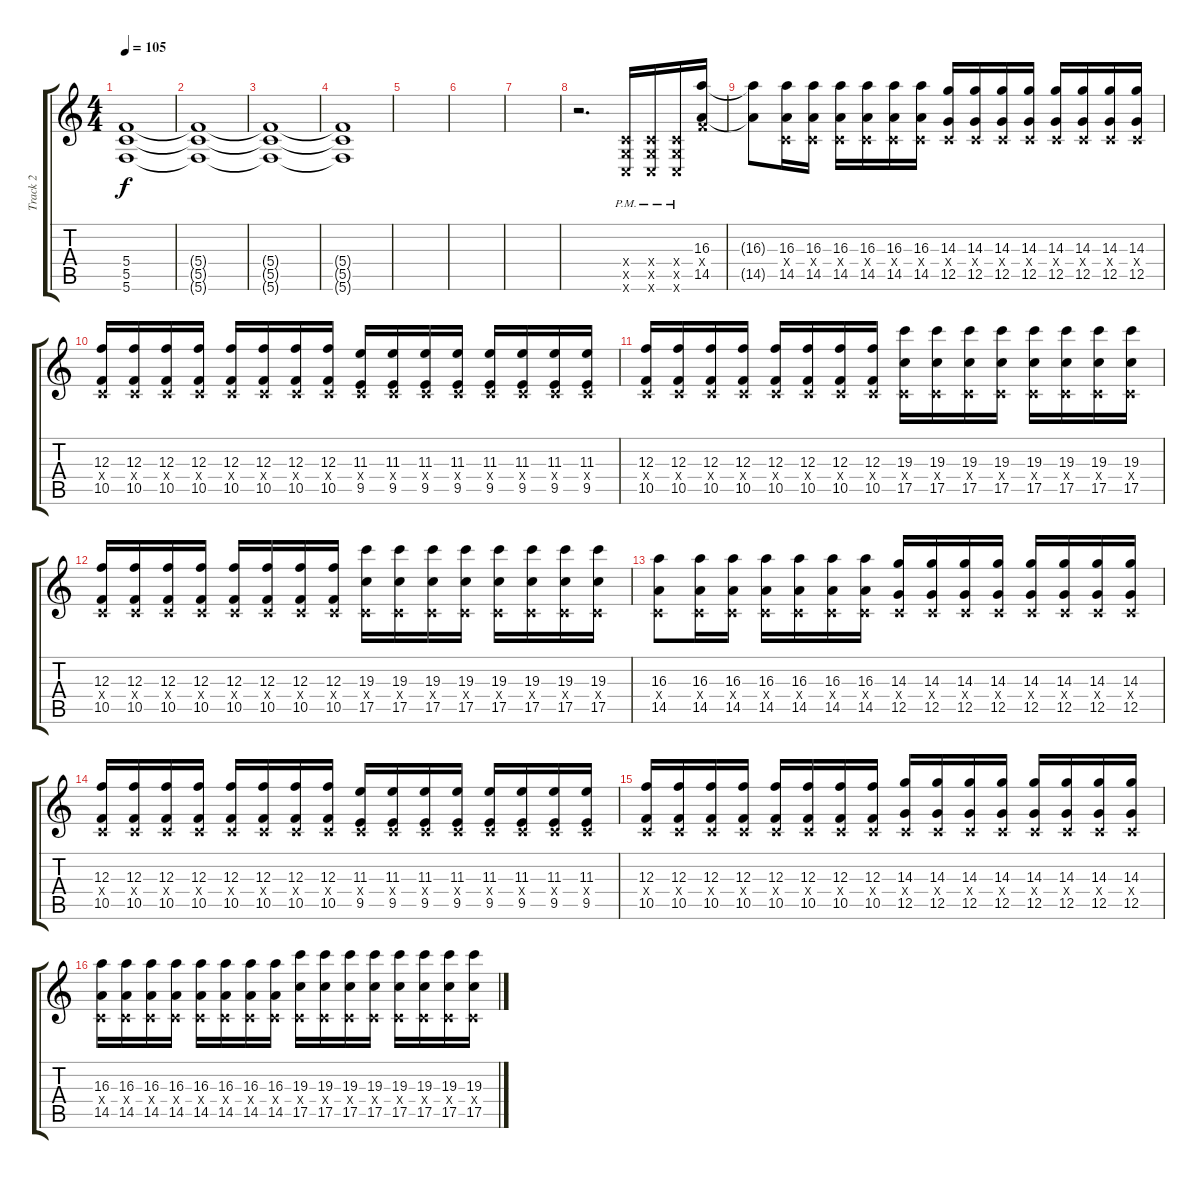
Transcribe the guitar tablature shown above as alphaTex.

\track ("Track 2" "Track 2") {instrument overdrivenguitar}
\staff {score tabs}
\tuning (D4 A3 F3 C3 G2 C2) {hide}
\ts (4 4)
\tempo 105
\clef g2
\ks c
(5.4 5.5 5.6).1{dy f} |
(5.4{t} 5.5{t} 5.6{t}).1 |
(5.4{t} 5.5{t} 5.6{t}).1 |
(5.4{t} 5.5{t} 5.6{t}).1 |
|
|
|
r.2{d} (0.4{x} 0.5{pm x} 0.6{pm x}).16 (0.4{x} 0.5{pm x} 0.6{pm x}).16 (0.4{x} 0.5{pm x} 0.6{pm x}).16 (16.3 5.4{x} 14.5).16 |
(16.3{t} 14.5{t}).8 (16.3 0.4{x} 14.5).16 (16.3 0.4{x} 14.5).16 (16.3 0.4{x} 14.5).16 (16.3 0.4{x} 14.5).16 (16.3 0.4{x} 14.5).16 (16.3 0.4{x} 14.5).16 (14.3 0.4{x} 12.5).16 (14.3 0.4{x} 12.5).16 (14.3 0.4{x} 12.5).16 (14.3 0.4{x} 12.5).16 (14.3 0.4{x} 12.5).16 (14.3 0.4{x} 12.5).16 (14.3 0.4{x} 12.5).16 (14.3 0.4{x} 12.5).16 |
(12.3 0.4{x} 10.5).16 (12.3 0.4{x} 10.5).16 (12.3 0.4{x} 10.5).16 (12.3 0.4{x} 10.5).16 (12.3 0.4{x} 10.5).16 (12.3 0.4{x} 10.5).16 (12.3 0.4{x} 10.5).16 (12.3 0.4{x} 10.5).16 (11.3 0.4{x} 9.5).16 (11.3 0.4{x} 9.5).16 (11.3 0.4{x} 9.5).16 (11.3 0.4{x} 9.5).16 (11.3 0.4{x} 9.5).16 (11.3 0.4{x} 9.5).16 (11.3 0.4{x} 9.5).16 (11.3 0.4{x} 9.5).16 |
(12.3 0.4{x} 10.5).16 (12.3 0.4{x} 10.5).16 (12.3 0.4{x} 10.5).16 (12.3 0.4{x} 10.5).16 (12.3 0.4{x} 10.5).16 (12.3 0.4{x} 10.5).16 (12.3 0.4{x} 10.5).16 (12.3 0.4{x} 10.5).16 (19.3 0.4{x} 17.5).16 (19.3 0.4{x} 17.5).16 (19.3 0.4{x} 17.5).16 (19.3 0.4{x} 17.5).16 (19.3 0.4{x} 17.5).16 (19.3 0.4{x} 17.5).16 (19.3 0.4{x} 17.5).16 (19.3 0.4{x} 17.5).16 |
(12.3 0.4{x} 10.5).16 (12.3 0.4{x} 10.5).16 (12.3 0.4{x} 10.5).16 (12.3 0.4{x} 10.5).16 (12.3 0.4{x} 10.5).16 (12.3 0.4{x} 10.5).16 (12.3 0.4{x} 10.5).16 (12.3 0.4{x} 10.5).16 (19.3 0.4{x} 17.5).16 (19.3 0.4{x} 17.5).16 (19.3 0.4{x} 17.5).16 (19.3 0.4{x} 17.5).16 (19.3 0.4{x} 17.5).16 (19.3 0.4{x} 17.5).16 (19.3 0.4{x} 17.5).16 (19.3 0.4{x} 17.5).16 |
(16.3 0.4{x} 14.5).8 (16.3 0.4{x} 14.5).16 (16.3 0.4{x} 14.5).16 (16.3 0.4{x} 14.5).16 (16.3 0.4{x} 14.5).16 (16.3 0.4{x} 14.5).16 (16.3 0.4{x} 14.5).16 (14.3 0.4{x} 12.5).16 (14.3 0.4{x} 12.5).16 (14.3 0.4{x} 12.5).16 (14.3 0.4{x} 12.5).16 (14.3 0.4{x} 12.5).16 (14.3 0.4{x} 12.5).16 (14.3 0.4{x} 12.5).16 (14.3 0.4{x} 12.5).16 |
(12.3 0.4{x} 10.5).16 (12.3 0.4{x} 10.5).16 (12.3 0.4{x} 10.5).16 (12.3 0.4{x} 10.5).16 (12.3 0.4{x} 10.5).16 (12.3 0.4{x} 10.5).16 (12.3 0.4{x} 10.5).16 (12.3 0.4{x} 10.5).16 (11.3 0.4{x} 9.5).16 (11.3 0.4{x} 9.5).16 (11.3 0.4{x} 9.5).16 (11.3 0.4{x} 9.5).16 (11.3 0.4{x} 9.5).16 (11.3 0.4{x} 9.5).16 (11.3 0.4{x} 9.5).16 (11.3 0.4{x} 9.5).16 |
(12.3 0.4{x} 10.5).16 (12.3 0.4{x} 10.5).16 (12.3 0.4{x} 10.5).16 (12.3 0.4{x} 10.5).16 (12.3 0.4{x} 10.5).16 (12.3 0.4{x} 10.5).16 (12.3 0.4{x} 10.5).16 (12.3 0.4{x} 10.5).16 (14.3 0.4{x} 12.5).16 (14.3 0.4{x} 12.5).16 (14.3 0.4{x} 12.5).16 (14.3 0.4{x} 12.5).16 (14.3 0.4{x} 12.5).16 (14.3 0.4{x} 12.5).16 (14.3 0.4{x} 12.5).16 (14.3 0.4{x} 12.5).16 |
(16.3 0.4{x} 14.5).16 (16.3 0.4{x} 14.5).16 (16.3 0.4{x} 14.5).16 (16.3 0.4{x} 14.5).16 (16.3 0.4{x} 14.5).16 (16.3 0.4{x} 14.5).16 (16.3 0.4{x} 14.5).16 (16.3 0.4{x} 14.5).16 (19.3 0.4{x} 17.5).16 (19.3 0.4{x} 17.5).16 (19.3 0.4{x} 17.5).16 (19.3 0.4{x} 17.5).16 (19.3 0.4{x} 17.5).16 (19.3 0.4{x} 17.5).16 (19.3 0.4{x} 17.5).16 (19.3 0.4{x} 17.5).16
